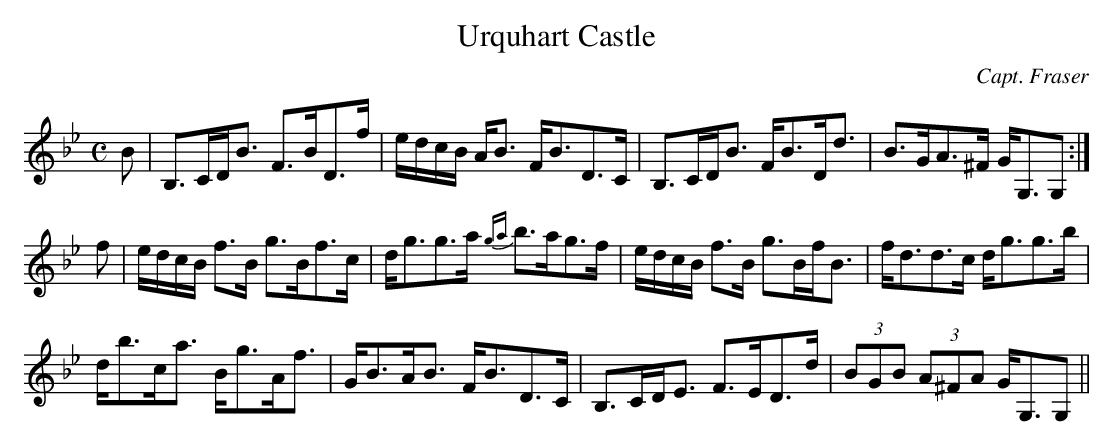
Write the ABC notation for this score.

X:1
T:Urquhart Castle
C:Capt. Fraser
M:C
L:1/16
K:Gmin
B2|B,3CDB3 F3BD3f|edcB AB3 FB3D3C|B,3CDB3 FB3Dd3|B3GA3^F GG,3G,2:|
f2|edcB f3B g3Bf3c|dg3g3a {ga}b3ag3f|edcB f3B g3BfB3|fd3d3c dg3g3b|
db3ca3 Bg3Af3|GB3AB3 FB3D3C|B,3CDE3 F3ED3d|(3B2G2B2 (3A2^F2A2 GG,3G,2||
